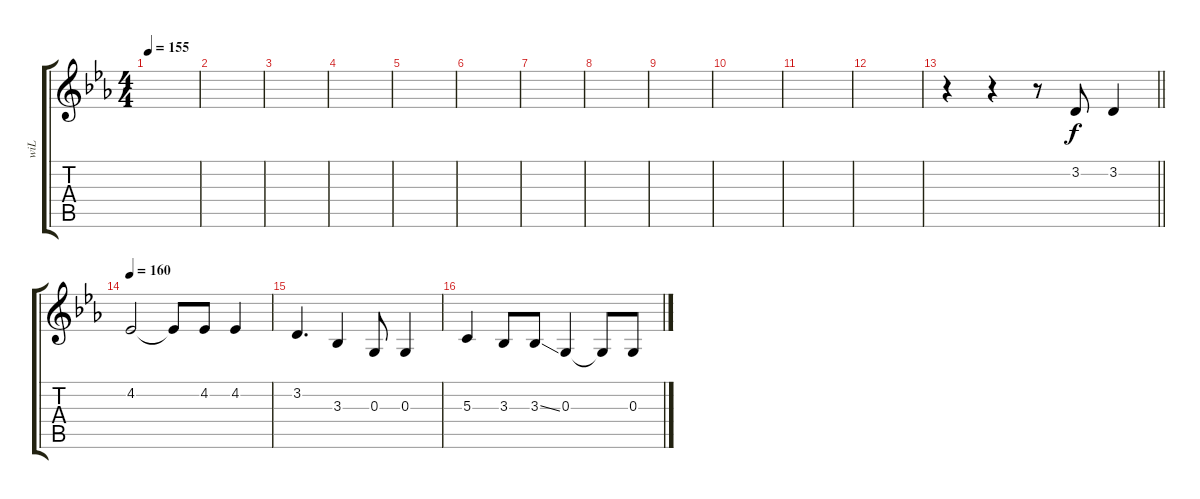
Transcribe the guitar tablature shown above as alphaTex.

\track ("wiL" "wiL") {instrument clarinet}
\staff {score tabs}
\tuning (E4 B3 G3 D3 A2 E2) {hide}
\ts (4 4)
\tempo 155
\clef g2
\ks cminor
|
|
|
|
|
|
|
|
|
|
|
|
\barLineRight lightlight
r.4 r.4 r.8 3.2.8 3.2.4 |
\tempo 160
4.2.2 4.2{t}.8 4.2.8 4.2.4 |
3.2.4{d} 3.3.4 0.3.8 0.3.4 |
5.3.4 3.3.8 3.3{ss}.8 0.3.4 0.3{t}.8 0.3.8
